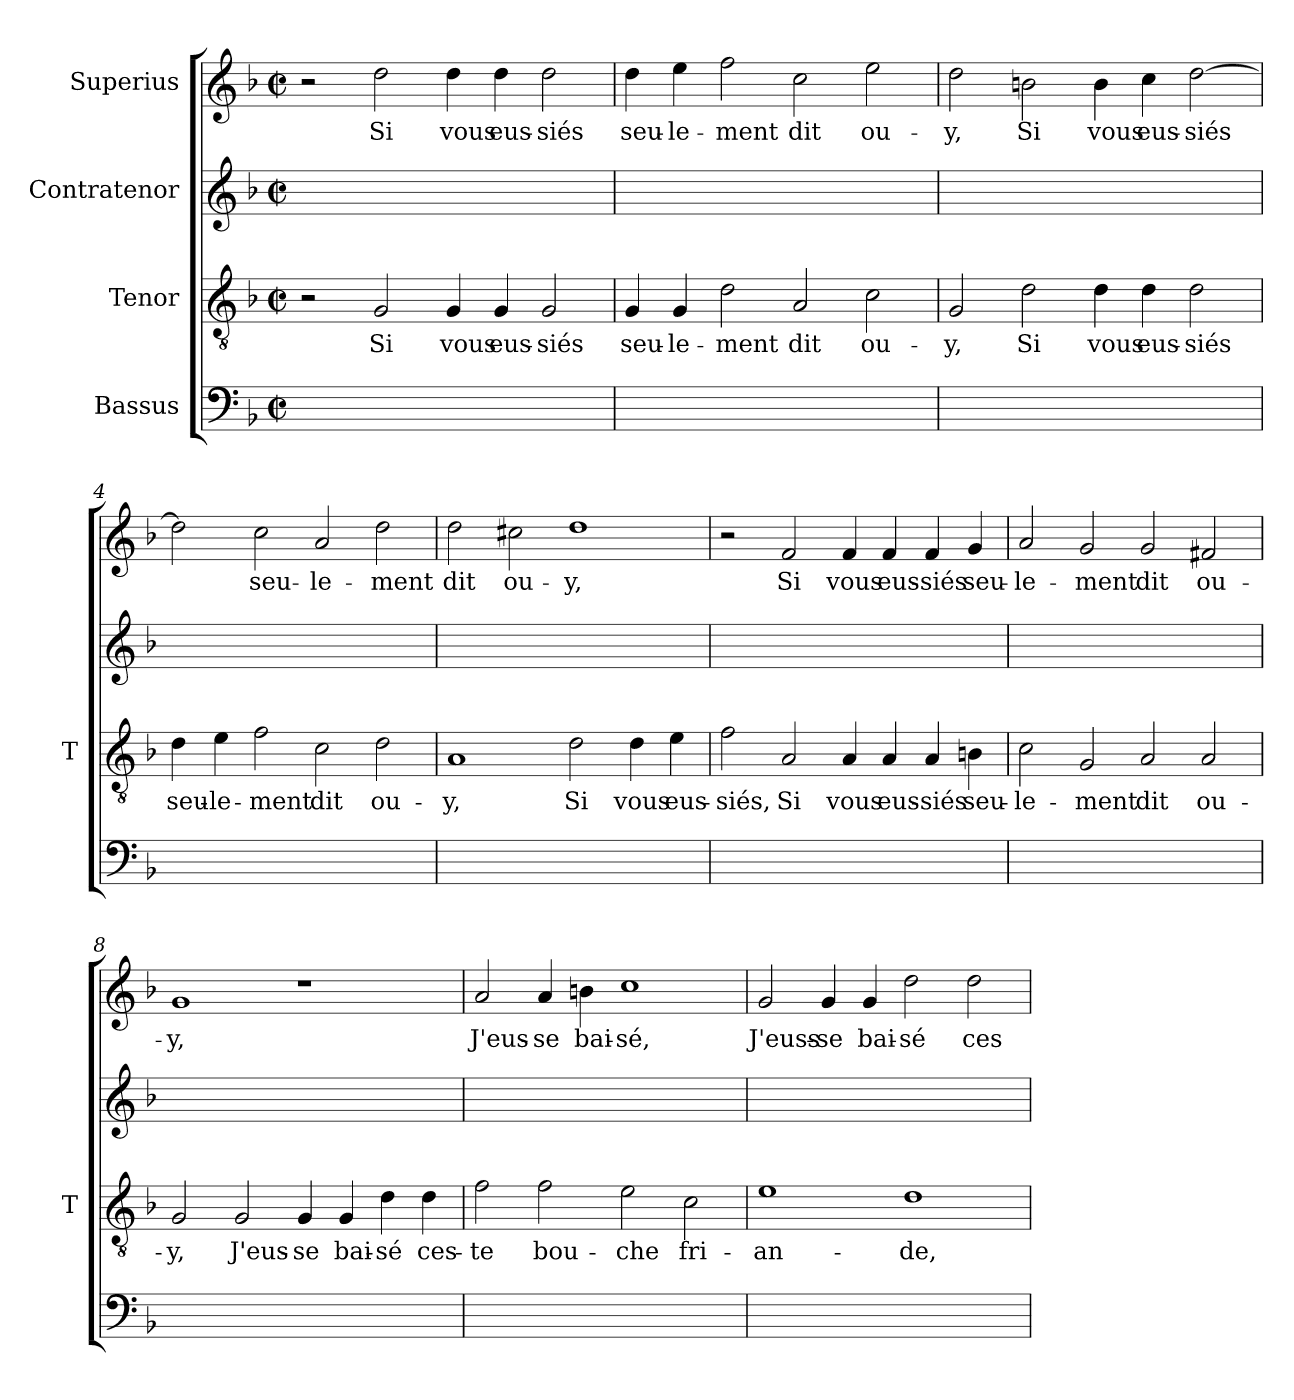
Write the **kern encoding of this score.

**kern	**kern	**text	**kern	**kern	**text
*part4	*part3	*part3	*part2	*part1	*part1
*staff4	*staff3	*staff3	*staff2	*staff1	*staff1
*I"Bassus	*I"Tenor	*	*I"Contratenor	*I"Superius	*
*	*I'T	*	*	*	*
*clefF4	*clefGv2	*	*clefG2	*clefG2	*
*k[b-]	*k[b-]	*	*k[b-]	*k[b-]	*
*F:	*F:	*	*F:	*F:	*
*M2/2	*M2/2	*	*M2/2	*M2/2	*
*met(c|)	*met(c|)	*	*met(c|)	*met(c|)	*
=1	=1	=1	=1	=1	=1
1ryy	2r	.	1ryy	2r	.
.	2G	-Si	.	2dd	-Si
1ryy	4G	-vous	1ryy	4dd	-vous
.	4G	eus-	.	4dd	eus-
.	2G	-siés	.	2dd	-siés
=2	=2	=2	=2	=2	=2
1ryy	4G	seu-	1ryy	4dd	seu-
.	4G	le-	.	4ee	le-
.	2d	-ment	.	2ff	-ment
1ryy	2A	-dit	1ryy	2cc	-dit
.	2c	ou-	.	2ee	ou-
=3	=3	=3	=3	=3	=3
1ryy	2G	-y,	1ryy	2dd	-y,
.	2d	-Si	.	2b	-Si
1ryy	4d	-vous	1ryy	4b	-vous
.	4d	eus-	.	4cc	eus-
.	2d	-siés	.	[2dd	-siés
=4	=4	=4	=4	=4	=4
1ryy	4d	seu-	1ryy	2dd]	.
.	4e	le-	.	.	.
.	2f	-ment	.	2cc	seu-
1ryy	2c	-dit	1ryy	2a	le-
.	2d	ou-	.	2dd	-ment
=5	=5	=5	=5	=5	=5
1ryy	1A	-y,	1ryy	2dd	-dit
.	.	.	.	2cc#X	ou-
1ryy	2d	-Si	1ryy	1dd	-y,
.	4d	-vous	.	.	.
.	4e	eus-	.	.	.
=6	=6	=6	=6	=6	=6
1ryy	2f	-siés,	1ryy	2r	.
.	2A	-Si	.	2f	-Si
1ryy	4A	-vous	1ryy	4f	-vous
.	4A	eus-	.	4f	eus-
.	4A	-siés	.	4f	-siés
.	4B	seu-	.	4g	seu-
!!LO:PB:g=z
=7	=7	=7	=7	=7	=7
1ryy	2c	le-	1ryy	2a	le-
.	2G	-ment	.	2g	-ment
1ryy	2A	-dit	1ryy	2g	-dit
.	2A	ou-	.	2f#X	ou-
=8	=8	=8	=8	=8	=8
1ryy	2G	-y,	1ryy	1g	-y,
.	2G	J'eus-	.	.	.
1ryy	4G	-se	1ryy	1r	.
.	4G	bai-	.	.	.
.	4d	-sé	.	.	.
.	4d	ces-	.	.	.
=9	=9	=9	=9	=9	=9
1ryy	2f	-te	1ryy	2a	J'eus-
.	2f	bou-	.	4a	-se
.	.	.	.	4b	bai-
1ryy	2e	-che	1ryy	1cc	-sé,
.	2c	fri-	.	.	.
=10	=10	=10	=10	=10	=10
1ryy	1e	an-	1ryy	2g	J'euss-
.	.	.	.	4g	-se
.	.	.	.	4g	bai-
1ryy	1d	-de,	1ryy	2dd	-sé
.	.	.	.	2dd	ces-
=	=	=	=	=	=
*-	*-	*-	*-	*-	*-
